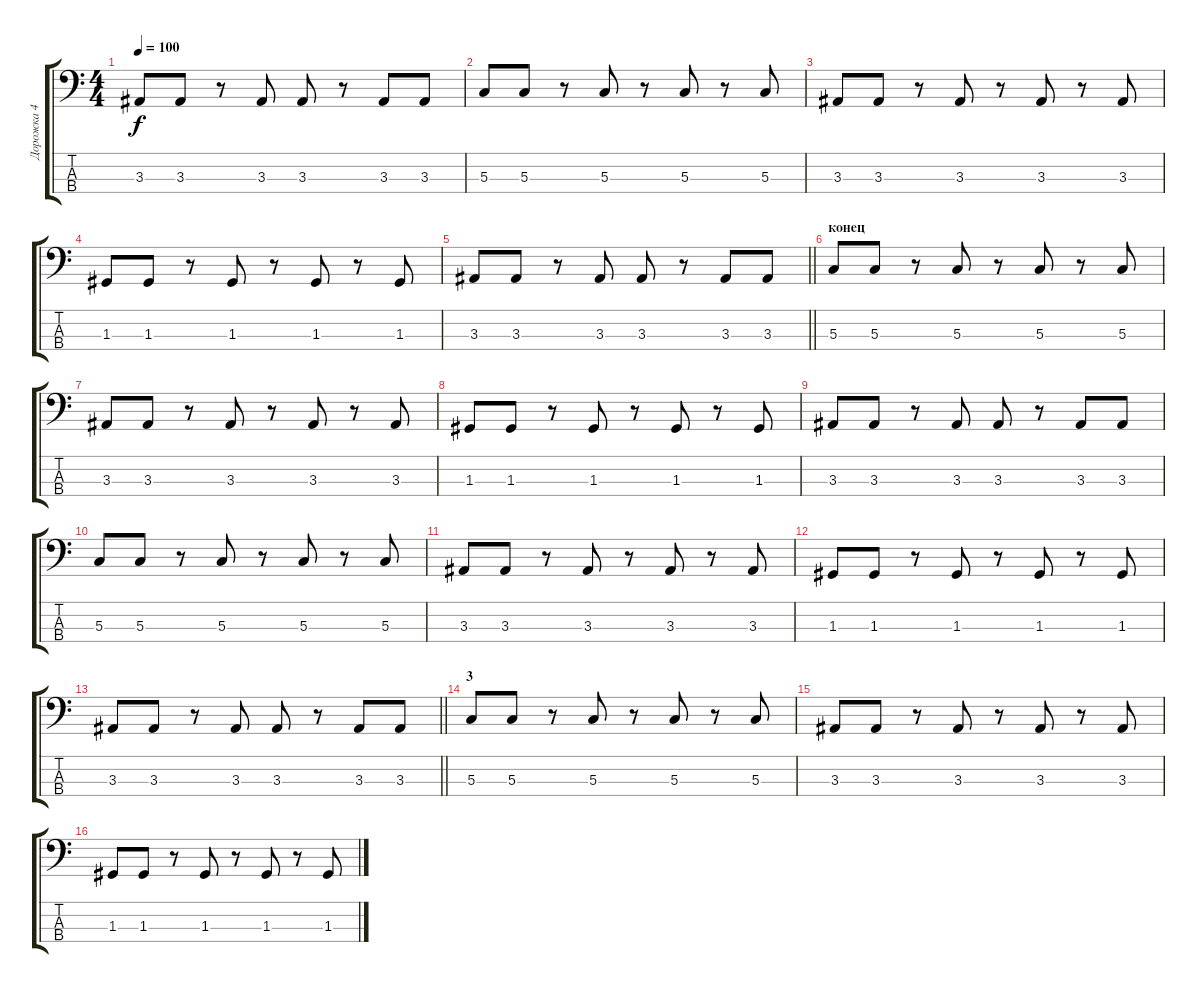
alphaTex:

\track ("Дорожка 4" "Дорожка 4") {instrument electricbassfinger}
\staff {score tabs}
\tuning (F2 C2 G1 C1) {hide}
\ts (4 4)
\tempo 100
\clef f4
\ks c
3.3.8{dy f} 3.3.8 r.8 3.3.8 3.3.8 r.8 3.3.8 3.3.8 |
5.3.8 5.3.8 r.8 5.3.8 r.8 5.3.8 r.8 5.3.8 |
3.3.8 3.3.8 r.8 3.3.8 r.8 3.3.8 r.8 3.3.8 |
1.3.8 1.3.8 r.8 1.3.8 r.8 1.3.8 r.8 1.3.8 |
\barLineRight lightlight
3.3.8 3.3.8 r.8 3.3.8 3.3.8 r.8 3.3.8 3.3.8 |
\section ("" "конец")
5.3.8 5.3.8 r.8 5.3.8 r.8 5.3.8 r.8 5.3.8 |
3.3.8 3.3.8 r.8 3.3.8 r.8 3.3.8 r.8 3.3.8 |
1.3.8 1.3.8 r.8 1.3.8 r.8 1.3.8 r.8 1.3.8 |
3.3.8 3.3.8 r.8 3.3.8 3.3.8 r.8 3.3.8 3.3.8 |
5.3.8 5.3.8 r.8 5.3.8 r.8 5.3.8 r.8 5.3.8 |
3.3.8 3.3.8 r.8 3.3.8 r.8 3.3.8 r.8 3.3.8 |
1.3.8 1.3.8 r.8 1.3.8 r.8 1.3.8 r.8 1.3.8 |
\barLineRight lightlight
3.3.8 3.3.8 r.8 3.3.8 3.3.8 r.8 3.3.8 3.3.8 |
\section ("" "3")
5.3.8 5.3.8 r.8 5.3.8 r.8 5.3.8 r.8 5.3.8 |
3.3.8 3.3.8 r.8 3.3.8 r.8 3.3.8 r.8 3.3.8 |
1.3.8 1.3.8 r.8 1.3.8 r.8 1.3.8 r.8 1.3.8
